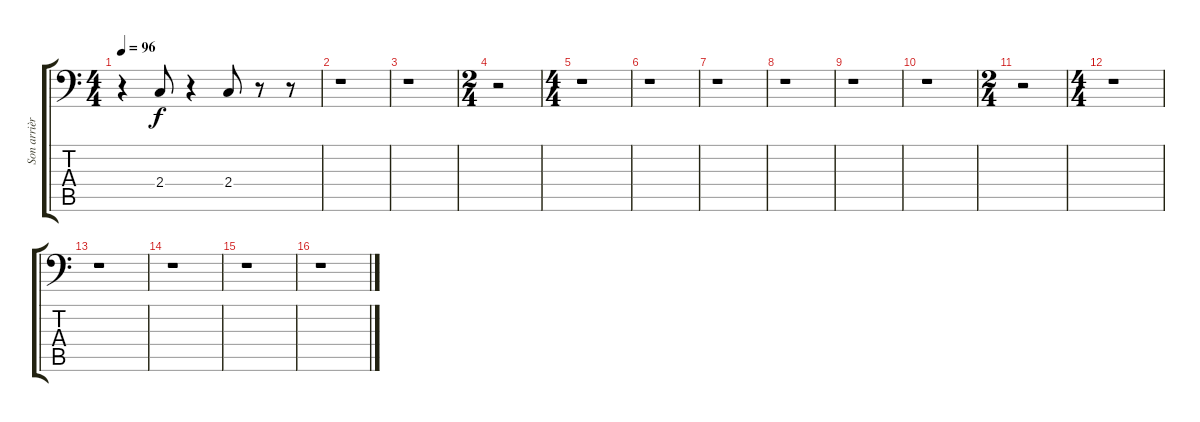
\track ("Son arrière" "Son arrièr") {instrument pad3polysynth}
\staff {score tabs}
\tuning (E4 B3 G3 Bb2 F2 Bb1) {hide}
\ts (4 4)
\tempo 96
\clef f4
\ks c
r.4{dy mp volume 7 instrument distortionguitar} 2.4.8{dy f} r.4 2.4.8 r.8 r.8 |
r.1 |
r.1 |
\ts (2 4)
r.2 |
\ts (4 4)
r.1 |
r.1 |
r.1 |
r.1 |
r.1 |
r.1 |
\ts (2 4)
r.2 |
\ts (4 4)
r.1 |
r.1 |
r.1 |
r.1 |
r.1
